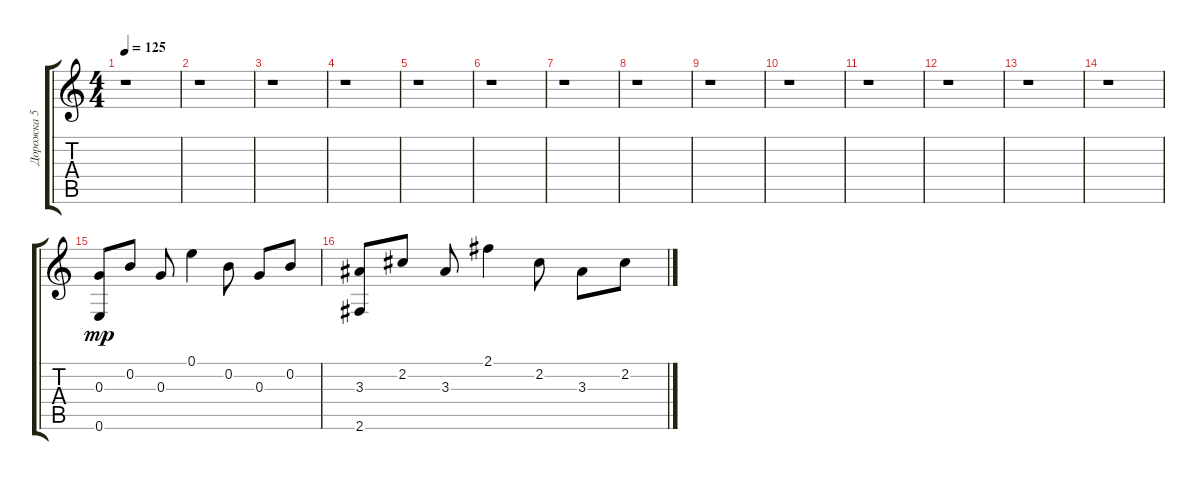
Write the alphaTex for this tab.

\track ("Дорожка 5" "Дорожка 5") {instrument acousticguitarsteel}
\staff {score tabs}
\tuning (E4 B3 G3 D3 A2 E2) {hide}
\ts (4 4)
\tempo 125
\clef g2
\ks c
r.1{dy mp} |
r.1 |
r.1 |
r.1 |
r.1 |
r.1 |
r.1 |
r.1 |
r.1 |
r.1 |
r.1 |
r.1 |
r.1 |
r.1 |
(0.3 0.6).8 0.2.8 0.3.8 0.1.4 0.2.8 0.3.8 0.2.8 |
(3.3 2.6).8 2.2.8 3.3.8 2.1.4 2.2.8 3.3.8 2.2.8
